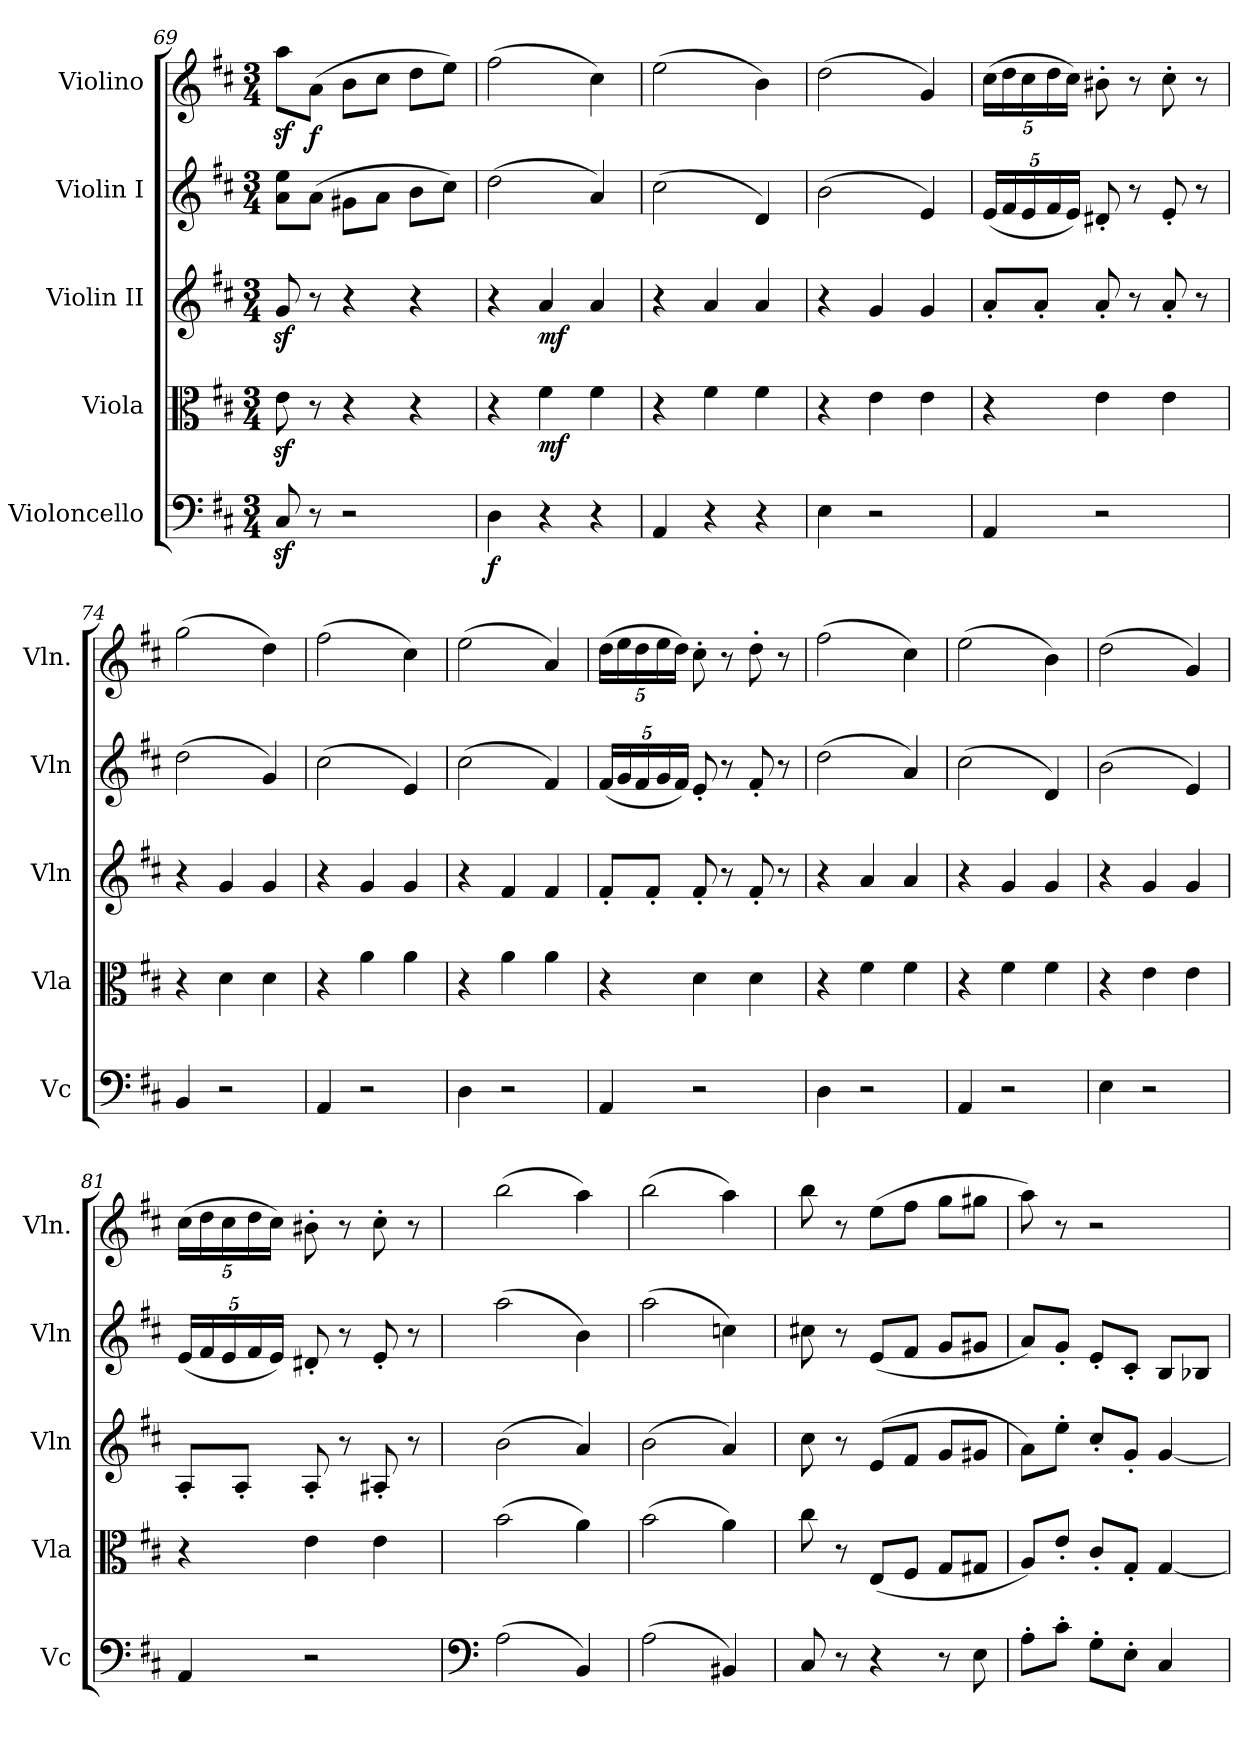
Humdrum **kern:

**kern	**dynam	**kern	**dynam	**kern	**dynam	**kern	**kern	**dynam
*part5	*part5	*part4	*part4	*part3	*part3	*part2	*part1	*part1
*staff5	*staff5	*staff4	*staff4	*staff3	*staff3	*staff2	*staff1	*staff1
*I"Violoncello	*	*I"Viola	*	*I"Violin II	*	*I"Violin I	*I"Violino	*
*I'Vc	*	*I'Vla	*	*I'Vln	*	*I'Vln	*I'Vln.	*
*clefF4	*	*clefC3	*	*clefG2	*	*clefG2	*clefG2	*
*k[f#c#]	*	*k[f#c#]	*	*k[f#c#]	*	*k[f#c#]	*k[f#c#]	*
*M3/4	*	*M3/4	*	*M3/4	*	*M3/4	*M3/4	*
=69	=69	=69	=69	=69	=69	=69	=69	=69
8C#z</	.	8ez<\	.	8gz</	.	8a\ 8ee\L	8aaz<\L	.
!	!	!	!	!	!	!	!	!LO:DY:b
8r	.	8r	.	8r	.	(8a\J	(8a\J	f
2r	.	4r	.	4r	.	8g#X\L	8b\L	.
.	.	.	.	.	.	8a\J	8cc#\J	.
.	.	4r	.	4r	.	8b\L	8dd\L	.
.	.	.	.	.	.	8cc#\J)	8ee\J)	.
=70	=70	=70	=70	=70	=70	=70	=70	=70
!	!LO:DY:b	!	!	!	!	!	!	!
4D\	f	4r	.	4r	.	(2dd\	(2ff#\	.
!	!	!	!LO:DY:b	!	!LO:DY:b	!	!	!
4r	.	4f#\	mf	4a/	mf	.	.	.
4r	.	4f#\	.	4a/	.	4a/)	4cc#\)	.
=71	=71	=71	=71	=71	=71	=71	=71	=71
4AA/	.	4r	.	4r	.	(2cc#\	(2ee\	.
4r	.	4f#\	.	4a/	.	.	.	.
4r	.	4f#\	.	4a/	.	4d/)	4b\)	.
!!LO:LB:g=z
=72	=72	=72	=72	=72	=72	=72	=72	=72
4E\	.	4r	.	4r	.	(2b\	(2dd\	.
2r	.	4e\	.	4g/	.	.	.	.
.	.	4e\	.	4g/	.	4e/)	4g/)	.
=73	=73	=73	=73	=73	=73	=73	=73	=73
*	*	*	*	*	*	*Xbrackettup	*Xbrackettup	*
4AA/	.	4r	.	8a'/L	.	(20e/LL	(20cc#\LL	.
.	.	.	.	.	.	20f#/	20dd\	.
.	.	.	.	.	.	20e/	20cc#\	.
.	.	.	.	8a'/J	.	.	.	.
.	.	.	.	.	.	20f#/	20dd\	.
.	.	.	.	.	.	20e/JJ)	20cc#\JJ)	.
2r	.	4e\	.	8a'/	.	8d#X'/	8b#X'\	.
.	.	.	.	8r	.	8r	8r	.
.	.	4e\	.	8a'/	.	8e'/	8cc#'\	.
.	.	.	.	8r	.	8r	8r	.
=74	=74	=74	=74	=74	=74	=74	=74	=74
4BB/	.	4r	.	4r	.	(2dd\	(2gg\	.
2r	.	4d\	.	4g/	.	.	.	.
.	.	4d\	.	4g/	.	4g/)	4dd\)	.
=75	=75	=75	=75	=75	=75	=75	=75	=75
4AA/	.	4r	.	4r	.	(2cc#\	(2ff#\	.
2r	.	4a\	.	4g/	.	.	.	.
.	.	4a\	.	4g/	.	4e/)	4cc#\)	.
=76	=76	=76	=76	=76	=76	=76	=76	=76
4D\	.	4r	.	4r	.	(2cc#\	(2ee\	.
2r	.	4a\	.	4f#/	.	.	.	.
.	.	4a\	.	4f#/	.	4f#/)	4a/)	.
=77	=77	=77	=77	=77	=77	=77	=77	=77
4AA/	.	4r	.	8f#'/L	.	(20f#/LL	(20dd\LL	.
.	.	.	.	.	.	20g/	20ee\	.
.	.	.	.	.	.	20f#/	20dd\	.
.	.	.	.	8f#'/J	.	.	.	.
.	.	.	.	.	.	20g/	20ee\	.
.	.	.	.	.	.	20f#/JJ)	20dd\JJ)	.
2r	.	4d\	.	8f#'/	.	8e'/	8cc#'\	.
.	.	.	.	8r	.	8r	8r	.
.	.	4d\	.	8f#'/	.	8f#'/	8dd'\	.
.	.	.	.	8r	.	8r	8r	.
=78	=78	=78	=78	=78	=78	=78	=78	=78
4D\	.	4r	.	4r	.	(2dd\	(2ff#\	.
2r	.	4f#\	.	4a/	.	.	.	.
.	.	4f#\	.	4a/	.	4a/)	4cc#\)	.
!!LO:PB:g=z
=79	=79	=79	=79	=79	=79	=79	=79	=79
4AA/	.	4r	.	4r	.	(2cc#\	(2ee\	.
2r	.	4f#\	.	4g/	.	.	.	.
.	.	4f#\	.	4g/	.	4d/)	4b\)	.
=80	=80	=80	=80	=80	=80	=80	=80	=80
4E\	.	4r	.	4r	.	(2b\	(2dd\	.
2r	.	4e\	.	4g/	.	.	.	.
.	.	4e\	.	4g/	.	4e/)	4g/)	.
=81	=81	=81	=81	=81	=81	=81	=81	=81
4AA/	.	4r	.	8A'/L	.	(20e/LL	(20cc#\LL	.
.	.	.	.	.	.	20f#/	20dd\	.
.	.	.	.	.	.	20e/	20cc#\	.
.	.	.	.	8A'/J	.	.	.	.
.	.	.	.	.	.	20f#/	20dd\	.
.	.	.	.	.	.	20e/JJ)	20cc#\JJ)	.
2r	.	4e\	.	8A'/	.	8d#X'/	8b#X'\	.
.	.	.	.	8r	.	8r	8r	.
.	.	4e\	.	8A#X'/	.	8e'/	8cc#'\	.
.	.	.	.	8r	.	8r	8r	.
=82	=82	=82	=82	=82	=82	=82	=82	=82
*clefF4	*	*	*	*	*	*	*	*
(2A\	.	(2b\	.	(2b\	.	(2aa\	(2bb\	.
4BB/)	.	4a\)	.	4a/)	.	4b\)	4aa\)	.
=83	=83	=83	=83	=83	=83	=83	=83	=83
(2A\	.	(2b\	.	(2b\	.	(2aa\	(2bb\	.
4BB#X/)	.	4a\)	.	4a/)	.	4ccn\)	4aa\)	.
=84	=84	=84	=84	=84	=84	=84	=84	=84
8C#/	.	8cc#\	.	8cc#\	.	8cc#X\	8bb\	.
8r	.	8r	.	8r	.	8r	8r	.
4r	.	(8E/L	.	(8e/L	.	(8e/L	(8ee\L	.
.	.	8F#/J	.	8f#/J	.	8f#/J	8ff#\J	.
8r	.	8G/L	.	8g/L	.	8g/L	8gg\L	.
8E\	.	8G#X/J	.	8g#X/J	.	8g#X/J	8gg#X\J	.
=85	=85	=85	=85	=85	=85	=85	=85	=85
8A'\L	.	8A/L)	.	8a\L)	.	8a/L)	8aa\)	.
8c#'\J	.	8e'/J	.	8ee'\J	.	8g'/J	8r	.
8G'\L	.	8c#'/L	.	8cc#'/L	.	8e'/L	2r	.
8E'\J	.	8G'/J	.	8g'/J	.	8c#'/J	.	.
4C#/	.	[4G/	.	[4g/	.	8B/L	.	.
.	.	.	.	.	.	8B-X/J	.	.
=	=	=	=	=	=	=	=	=
*-	*-	*-	*-	*-	*-	*-	*-	*-
